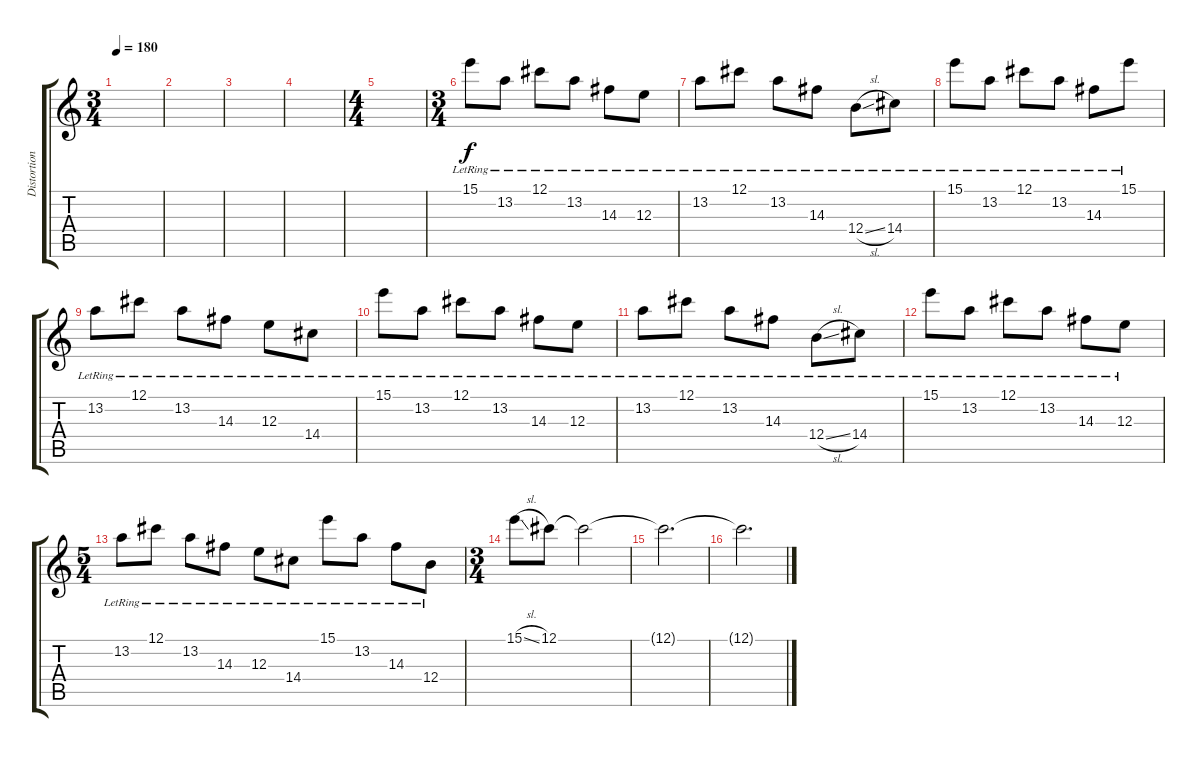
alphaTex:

\track ("Distortion 2" "Distortion") {instrument overdrivenguitar}
\staff {score tabs}
\tuning (Db4 Ab3 E3 B2 Gb2 Db2) {hide}
\ts (3 4)
\tempo 180
\clef g2
\ks c
|
|
|
|
\ts (4 4)
|
\ts (3 4)
15.1{lr}.8 13.2{lr}.8 12.1{lr}.8 13.2{lr}.8 14.3{lr}.8 12.3{lr}.8 |
13.2{lr}.8 12.1{lr}.8 13.2{lr}.8 14.3{lr}.8 12.4{sl lr}.8 14.4{lr}.8 |
15.1{lr}.8 13.2{lr}.8 12.1{lr}.8 13.2{lr}.8 14.3{lr}.8 15.1{lr}.8 |
13.2{lr}.8 12.1{lr}.8 13.2{lr}.8 14.3{lr}.8 12.3{lr}.8 14.4{lr}.8 |
15.1{lr}.8 13.2{lr}.8 12.1{lr}.8 13.2{lr}.8 14.3{lr}.8 12.3{lr}.8 |
13.2{lr}.8 12.1{lr}.8 13.2{lr}.8 14.3{lr}.8 12.4{sl lr}.8 14.4{lr}.8 |
15.1{lr}.8 13.2{lr}.8 12.1{lr}.8 13.2{lr}.8 14.3{lr}.8 12.3{lr}.8 |
\ts (5 4)
13.2{lr}.8 12.1{lr}.8 13.2{lr}.8 14.3{lr}.8 12.3{lr}.8 14.4{lr}.8 15.1{lr}.8 13.2{lr}.8 14.3{lr}.8 12.4{lr}.8 |
\ts (3 4)
15.1{sl}.8 12.1.8 12.1{t}.2{dy f} |
12.1{t}.2{d} |
12.1{t}.2{d volume 0}
